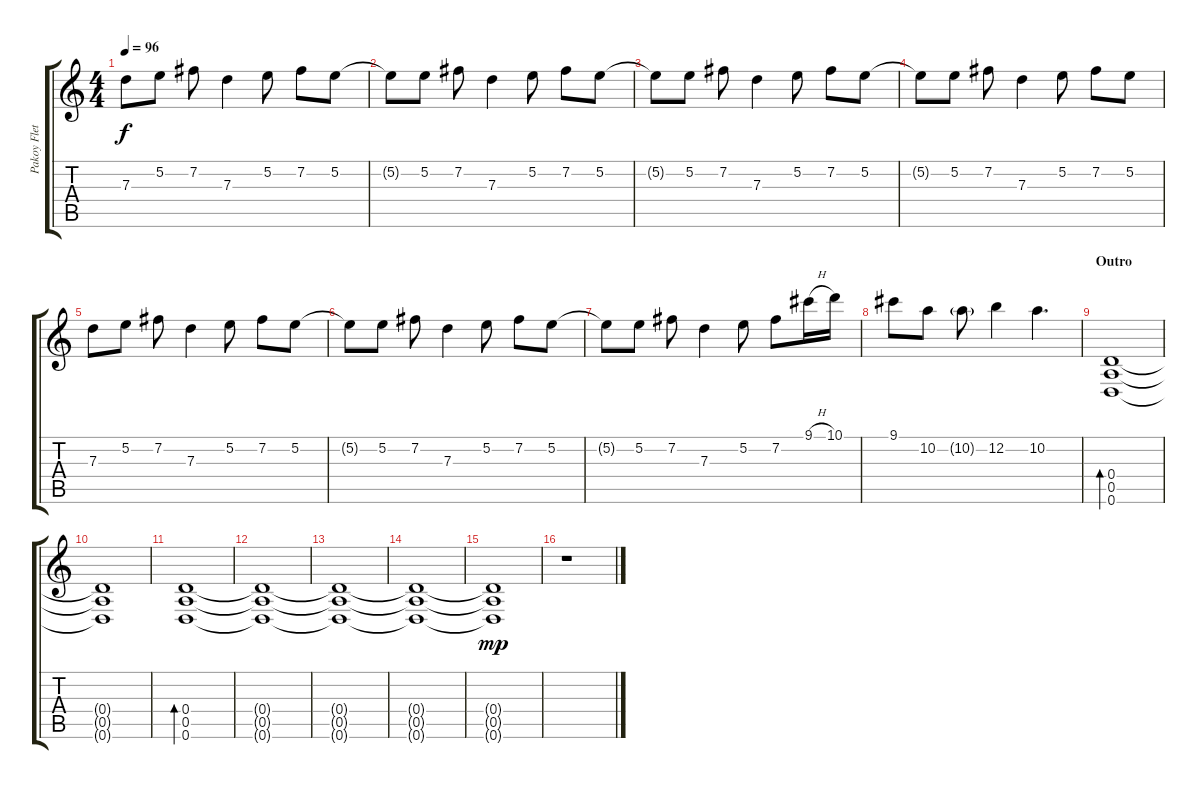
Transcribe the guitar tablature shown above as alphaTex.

\track ("Pakoy Fletchero" "Pakoy Flet") {instrument overdrivenguitar}
\staff {score tabs}
\tuning (E4 B3 G3 D3 A2 D2) {hide}
\ts (4 4)
\tempo 96
\clef g2
\ks c
7.3.8{dy f} 5.2.8 7.2.8 7.3.4 5.2.8 7.2.8 5.2.8 |
5.2{t}.8 5.2.8 7.2.8 7.3.4 5.2.8 7.2.8 5.2.8 |
5.2{t}.8 5.2.8 7.2.8 7.3.4 5.2.8 7.2.8 5.2.8 |
5.2{t}.8 5.2.8 7.2.8 7.3.4 5.2.8 7.2.8 5.2.8 |
7.3.8 5.2.8 7.2.8 7.3.4 5.2.8 7.2.8 5.2.8 |
5.2{t}.8 5.2.8 7.2.8 7.3.4 5.2.8 7.2.8 5.2.8 |
5.2{t}.8 5.2.8 7.2.8 7.3.4 5.2.8 7.2.8 9.1{h}.16 10.1.16 |
9.1.8 10.2.8 10.2{g}.8 12.2.4 10.2.4{d} |
\section ("" "Outro")
(0.4 0.5 0.6).1{bd 120} |
(0.4{t} 0.5{t} 0.6{t}).1 |
(0.4 0.5 0.6).1{bd 120} |
(0.4{t} 0.5{t} 0.6{t}).1 |
(0.4{t} 0.5{t} 0.6{t}).1 |
(0.4{t} 0.5{t} 0.6{t}).1 |
(0.4{t} 0.5{t} 0.6{t}).1{dy mp} |
r.1
